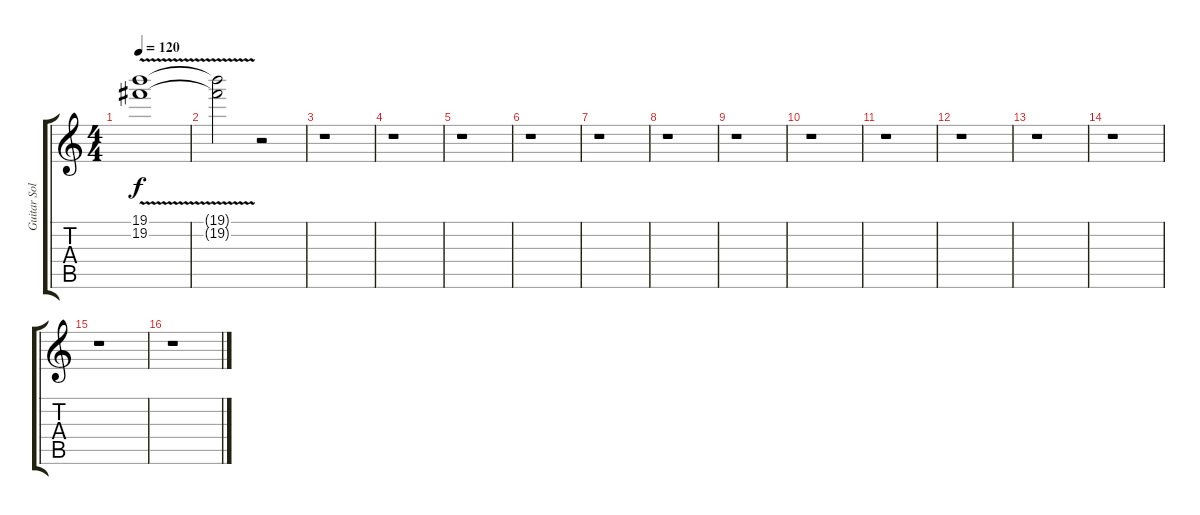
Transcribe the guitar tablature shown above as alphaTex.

\track ("Guitar Solos" "Guitar Sol") {instrument distortionguitar}
\staff {score tabs}
\tuning (E4 B3 G3 D3 A2 E2) {hide}
\ts (4 4)
\tempo 120
\clef g2
\ks c
(19.1{v} 19.2).1{dy f} |
(19.1{t} 19.2{t}).2 r.2 |
r.1 |
r.1 |
r.1 |
r.1 |
r.1 |
r.1 |
r.1 |
r.1 |
r.1 |
r.1 |
r.1 |
r.1 |
r.1 |
r.1
